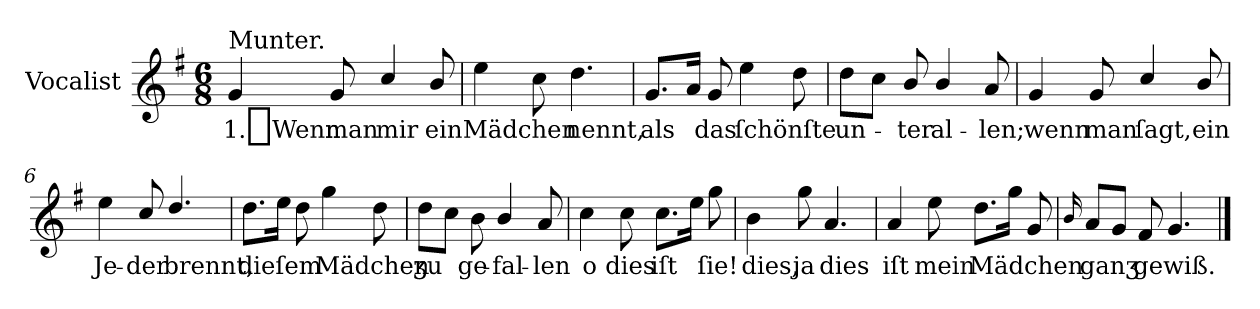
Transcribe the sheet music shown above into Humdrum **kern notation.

**kern	**text
*part1	*part1
*staff1	*staff1
*I"Vocalist	*
*clefG2	*
*k[f#]	*
*G:	*
*M6/8	*
=1	=1
!LO:TX:a:t=Munter.	!
4g	1._Wenn
8g	man
4cc/	mir
8b/	ein
=2	=2
4ee	Mädchen
8cc	.
4.dd	nennt,
=3	=3
8.gL	als
16aJk	.
8g	das
4ee	ſchönſte
8dd	.
=4	=4
8ddL	un-
8ccJ	.
8b/	-ter
4b/	al-
8a	-len;
=5	=5
4g	wenn
8g	man
4cc/	ſagt,
8b/	ein
=6	=6
4ee	Je-
8cc/	-der
4.dd/	brennt,
=7	=7
8.ddL	dieſem
16eeJk	.
8dd	.
4gg	Mädchen
8dd	.
=8	=8
8ddL	ʒu
8ccJ	.
8b	ge-
4b/	-fal-
8a	-len
=9	=9
4cc	o
8cc	dies
8.ccL	iſt
16eeJk	.
8gg	ſie!
=10	=10
4b	dies,
8gg	ja
4.a	dies
=11	=11
4a	iſt
8ee	mein
8.ddL	Mädchen
16ggJk	.
8g	.
=12	=12
16qqb	.
8aL	ganʒ
8gJ	.
8f#	gewiß.
4.g	.
==	==
*-	*-
